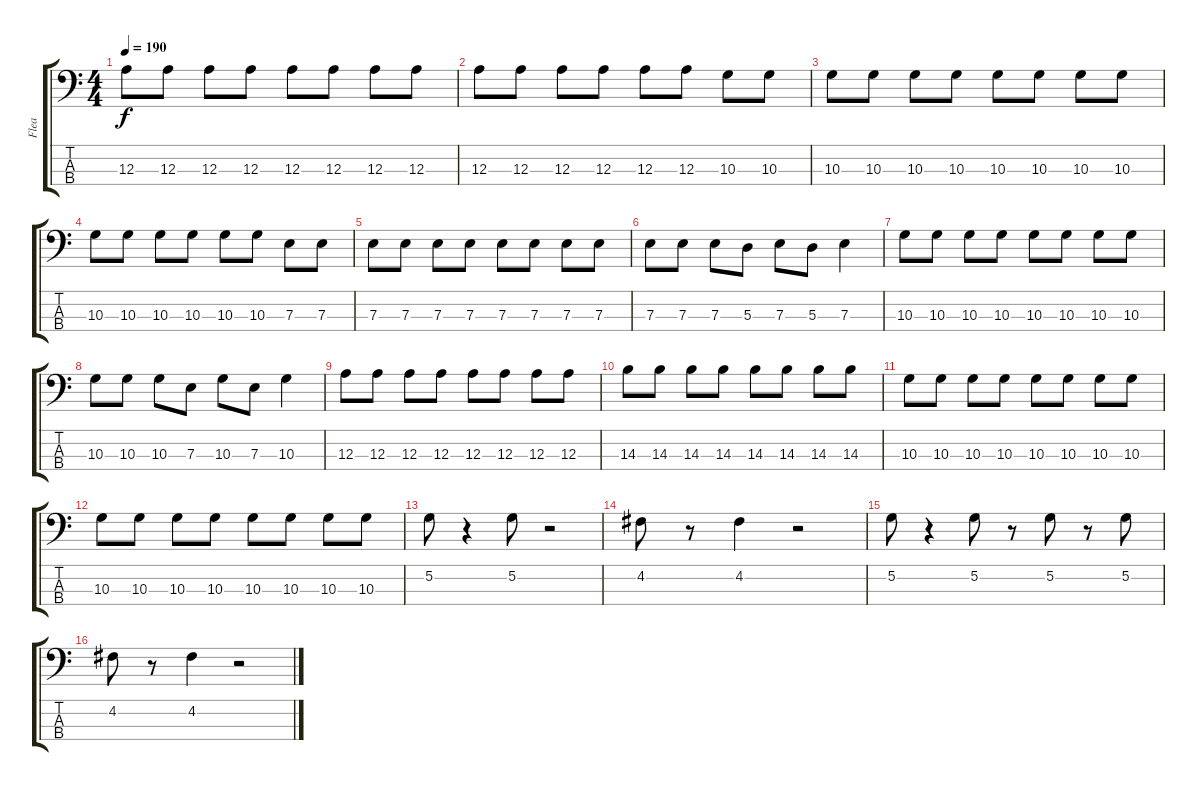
\track ("Flea" "Flea") {instrument electricbassfinger}
\staff {score tabs}
\tuning (G2 D2 A1 E1) {hide}
\ts (4 4)
\tempo 190
\clef f4
\ks c
12.3.8{dy f} 12.3.8 12.3.8 12.3.8 12.3.8 12.3.8 12.3.8 12.3.8 |
12.3.8 12.3.8 12.3.8 12.3.8 12.3.8 12.3.8 10.3.8 10.3.8 |
10.3.8 10.3.8 10.3.8 10.3.8 10.3.8 10.3.8 10.3.8 10.3.8 |
10.3.8 10.3.8 10.3.8 10.3.8 10.3.8 10.3.8 7.3.8 7.3.8 |
\section ("" "")
7.3.8{volume 16} 7.3.8 7.3.8 7.3.8 7.3.8 7.3.8 7.3.8 7.3.8 |
7.3.8 7.3.8 7.3.8 5.3.8 7.3.8 5.3.8 7.3.4 |
10.3.8 10.3.8 10.3.8 10.3.8 10.3.8 10.3.8 10.3.8 10.3.8 |
10.3.8 10.3.8 10.3.8 7.3.8 10.3.8 7.3.8 10.3.4 |
12.3.8 12.3.8 12.3.8 12.3.8 12.3.8 12.3.8 12.3.8 12.3.8 |
14.3.8 14.3.8 14.3.8 14.3.8 14.3.8 14.3.8 14.3.8 14.3.8 |
10.3.8 10.3.8 10.3.8 10.3.8 10.3.8 10.3.8 10.3.8 10.3.8 |
10.3.8 10.3.8 10.3.8 10.3.8 10.3.8 10.3.8 10.3.8 10.3.8 |
5.2.8{volume 10} r.4 5.2.8 r.2 |
4.2.8 r.8 4.2.4 r.2 |
5.2.8 r.4 5.2.8 r.8 5.2.8 r.8 5.2.8 |
4.2.8 r.8 4.2.4 r.2
